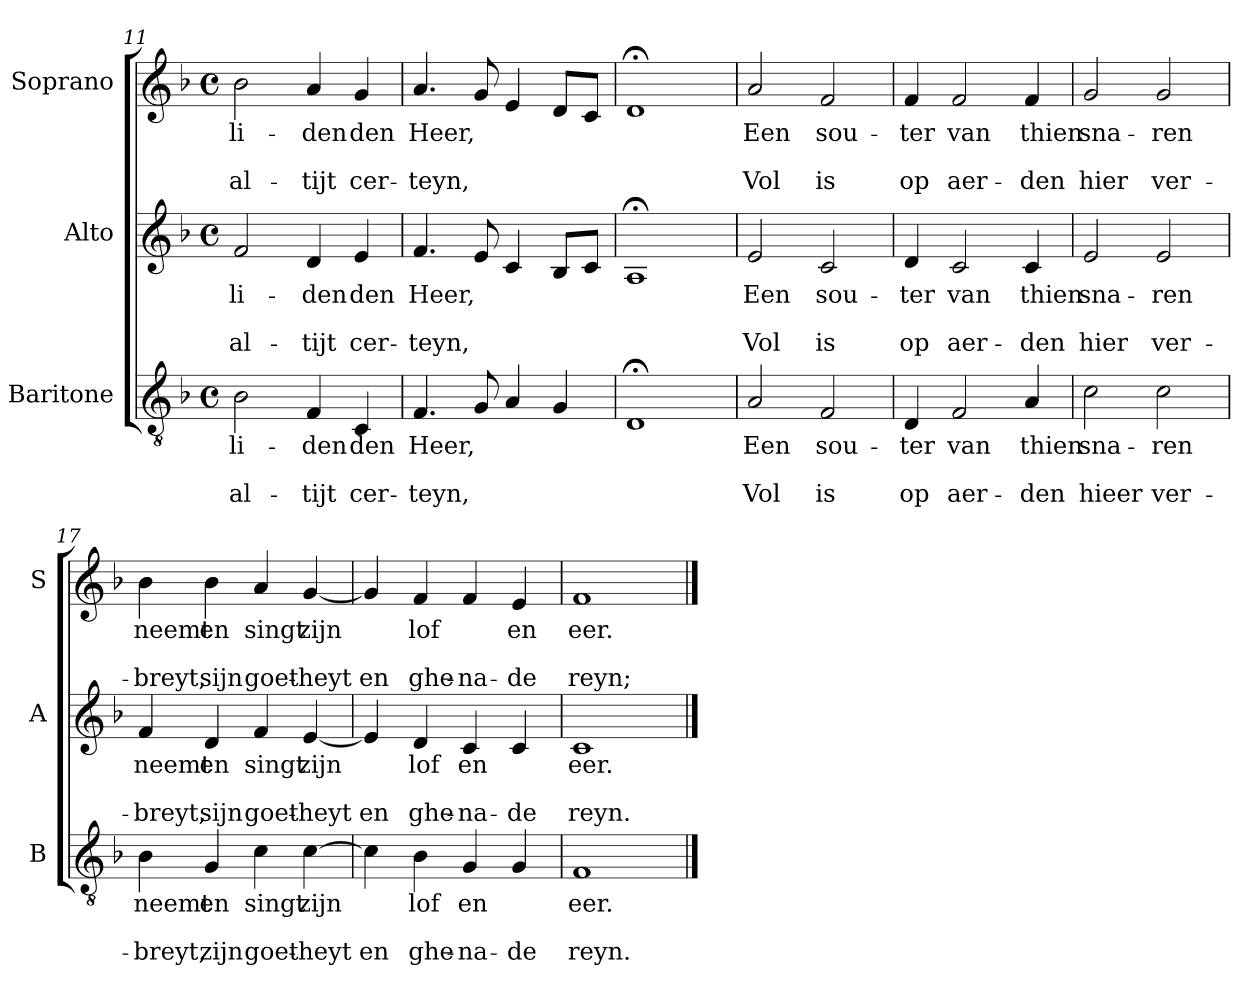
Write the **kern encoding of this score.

**kern	**text	**text	**text	**kern	**text	**text	**text	**kern	**text	**text	**text
*part3	*part3	*part3	*part3	*part2	*part2	*part2	*part2	*part1	*part1	*part1	*part1
*staff3	*staff3	*staff3	*staff3	*staff2	*staff2	*staff2	*staff2	*staff1	*staff1	*staff1	*staff1
*I"Baritone	*	*	*	*I"Alto	*	*	*	*I"Soprano	*	*	*
*I'B	*	*	*	*I'A	*	*	*	*I'S	*	*	*
!!LO:PB:g=z
*clefGv2	*	*	*	*clefG2	*	*	*	*clefG2	*	*	*
*k[b-]	*	*	*	*k[b-]	*	*	*	*k[b-]	*	*	*
*F:	*	*	*	*F:	*	*	*	*F:	*	*	*
*M4/4	*	*	*	*M4/4	*	*	*	*M4/4	*	*	*
*met(c)	*	*	*	*met(c)	*	*	*	*met(c)	*	*	*
=11	=11	=11	=11	=11	=11	=11	=11	=11	=11	=11	=11
!	!LO:LY:b	!	!LO:LY:b	!	!LO:LY:b	!	!LO:LY:b	!	!LO:LY:b	!	!LO:LY:b
2B-\	-li-	.	al-	2f/	-li-	.	al-	2b-\	-li-	.	al-
!	!LO:LY:b	!	!LO:LY:b	!	!LO:LY:b	!	!LO:LY:b	!	!LO:LY:b	!	!LO:LY:b
4F/	-den	.	-tijt	4d/	-den	.	-tijt	4a/	-den	.	-tijt
!	!LO:LY:b	!	!LO:LY:b	!	!LO:LY:b	!	!LO:LY:b	!	!LO:LY:b	!	!LO:LY:b
4C/	den	.	cer-	4e/	den	.	cer-	4g/	den	.	cer-
=12	=12	=12	=12	=12	=12	=12	=12	=12	=12	=12	=12
!	!LO:LY:b	!	!LO:LY:b	!	!LO:LY:b	!	!LO:LY:b	!	!LO:LY:b	!	!LO:LY:b
4.F/	Heer,	.	-teyn,	4.f/	Heer,	.	-teyn,	4.a/	Heer,	.	-teyn,
8G/	.	.	.	8e/	.	.	.	8g/	.	.	.
4A/	.	.	.	4c/	.	.	.	4e/	.	.	.
4G/	.	.	.	8B-/L	.	.	.	8d/L	.	.	.
.	.	.	.	8c/J	.	.	.	8c/J	.	.	.
=13	=13	=13	=13	=13	=13	=13	=13	=13	=13	=13	=13
1D;<	.	.	.	1A;<	.	.	.	1d;<	.	.	.
=14	=14	=14	=14	=14	=14	=14	=14	=14	=14	=14	=14
!	!LO:LY:b	!	!LO:LY:b	!	!LO:LY:b	!	!LO:LY:b	!	!LO:LY:b	!	!LO:LY:b
2A/	Een	.	Vol	2e/	Een	.	Vol	2a/	Een	.	Vol
!	!LO:LY:b	!	!LO:LY:b	!	!LO:LY:b	!	!LO:LY:b	!	!LO:LY:b	!	!LO:LY:b
2F/	sou-	.	is	2c/	sou-	.	is	2f/	sou-	.	is
=15	=15	=15	=15	=15	=15	=15	=15	=15	=15	=15	=15
!	!LO:LY:b	!	!LO:LY:b	!	!LO:LY:b	!	!LO:LY:b	!	!LO:LY:b	!	!LO:LY:b
4D/	-ter	.	op	4d/	-ter	.	op	4f/	-ter	.	op
!	!LO:LY:b	!	!LO:LY:b	!	!LO:LY:b	!	!LO:LY:b	!	!LO:LY:b	!	!LO:LY:b
2F/	van	.	aer-	2c/	van	.	aer-	2f/	van	.	aer-
!	!LO:LY:b	!	!LO:LY:b	!	!LO:LY:b	!	!LO:LY:b	!	!LO:LY:b	!	!LO:LY:b
4A/	thien	.	-den	4c/	thien	.	-den	4f/	thien	.	-den
!!LO:LB:g=z
=16	=16	=16	=16	=16	=16	=16	=16	=16	=16	=16	=16
!	!LO:LY:b	!	!LO:LY:b	!	!LO:LY:b	!	!LO:LY:b	!	!LO:LY:b	!	!LO:LY:b
2c\	sna-	.	hieer	2e/	sna-	.	hier	2g/	sna-	.	hier
!	!LO:LY:b	!	!LO:LY:b	!	!LO:LY:b	!	!LO:LY:b	!	!LO:LY:b	!	!LO:LY:b
2c\	-ren	.	ver-	2e/	-ren	.	ver-	2g/	-ren	.	ver-
=17	=17	=17	=17	=17	=17	=17	=17	=17	=17	=17	=17
!	!LO:LY:b	!	!LO:LY:b	!	!LO:LY:b	!	!LO:LY:b	!	!LO:LY:b	!	!LO:LY:b
4B-\	neemt	.	-breyt,	4f/	neemt	.	-breyt,	4b-\	neemt	.	-breyt,
!	!LO:LY:b	!	!LO:LY:b	!	!LO:LY:b	!	!LO:LY:b	!	!LO:LY:b	!	!LO:LY:b
4G/	en	.	zijn	4d/	en	.	sijn	4b-\	en	.	sijn
!	!LO:LY:b	!	!LO:LY:b	!	!LO:LY:b	!	!LO:LY:b	!	!LO:LY:b	!	!LO:LY:b
4c\	singt	.	goet-	4f/	singt	.	goet-	4a/	singt	.	goet-
!	!LO:LY:b	!	!LO:LY:b	!	!LO:LY:b	!	!LO:LY:b	!	!LO:LY:b	!	!LO:LY:b
[4c\	zijn	.	-heyt	[4e/	zijn	.	-heyt	[4g/	zijn	.	-heyt
=18	=18	=18	=18	=18	=18	=18	=18	=18	=18	=18	=18
!	!	!	!LO:LY:b	!	!	!	!LO:LY:b	!	!	!	!LO:LY:b
4c\]	.	.	en	4e/]	.	.	en	4g/]	.	.	en
!	!LO:LY:b	!	!LO:LY:b	!	!LO:LY:b	!	!LO:LY:b	!	!LO:LY:b	!	!LO:LY:b
4B-\	lof	.	ghe-	4d/	lof	.	ghe-	4f/	lof	.	ghe-
!	!LO:LY:b	!	!LO:LY:b	!	!LO:LY:b	!	!LO:LY:b	!	!	!	!LO:LY:b
4G/	en	.	-na-	4c/	en	.	-na-	4f/	.	.	-na-
!	!	!	!LO:LY:b	!	!	!	!LO:LY:b	!	!LO:LY:b	!	!LO:LY:b
4G/	.	.	-de	4c/	.	.	-de	4e/	en	.	-de
=19	=19	=19	=19	=19	=19	=19	=19	=19	=19	=19	=19
!	!LO:LY:b	!	!LO:LY:b	!	!LO:LY:b	!	!LO:LY:b	!	!LO:LY:b	!	!LO:LY:b
1F	eer.	.	reyn.	1c	eer.	.	reyn.	1f	eer.	.	reyn;
==	==	==	==	==	==	==	==	==	==	==	==
*-	*-	*-	*-	*-	*-	*-	*-	*-	*-	*-	*-
